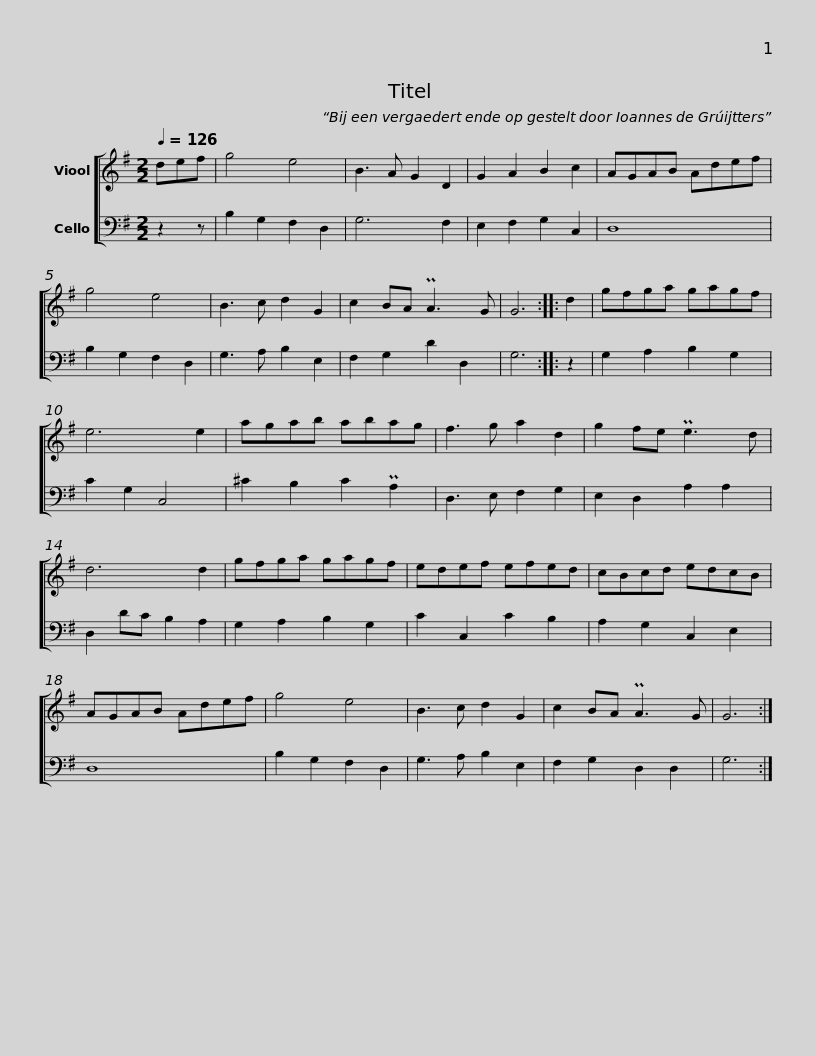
X:1
%%score [ 1 2 ]
L:1/8
Q:1/4=126
M:2/2
I:linebreak $
K:G
V:1 treble
V:2 bass
V:1
 def | g4 e4 | B3 A G2 D2 | G2 A2 B2 c2 | AGAB Adef |$ %5
 g4 e4 | B3 c d2 G2 | c2 BA PA3 G | G6 ::$ d2 | %10
 gfga gagf | e6 e2 | agab abag | f3 g a2 d2 | g2 fe Pe3 d | %15
 d6 d2 |$ gfga gagf | edef efed | cBcd edcB | AGAB Adef |$ %20
 g4 e4 | B3 c d2 G2 | c2 BA PA3 G | G6 :| %24
V:2
 z2 z | B,2 G,2 F,2 D,2 | G,6 F,2 | E,2 F,2 G,2 C,2 | D,8 |$ %5
 B,2 G,2 F,2 D,2 | G,3 A, B,2 E,2 | F,2 G,2 D2 D,2 | G,6 ::$ z2 | %10
 G,2 A,2 B,2 G,2 | C2 G,2 C,4 | ^C2 B,2 C2 PA,2 | D,3 E, F,2 G,2 | E,2 D,2 A,2 A,2 | %15
 D,2 DC B,2 A,2 |$ G,2 A,2 B,2 G,2 | C2 C,2 C2 B,2 | A,2 G,2 C,2 E,2 | D,8 |$ %20
 B,2 G,2 F,2 D,2 | G,3 A, B,2 E,2 | F,2 G,2 D,2 D,2 | G,6 :| %24
